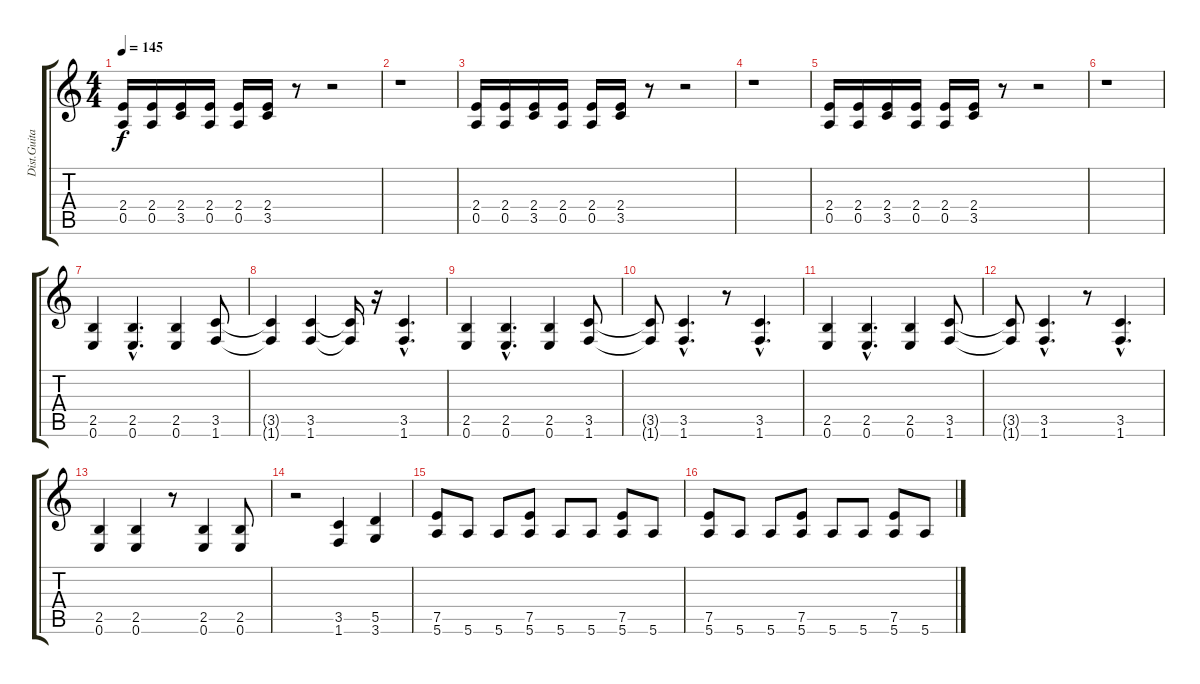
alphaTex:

\track ("Dist.Guitar" "Dist.Guita") {instrument distortionguitar}
\staff {score tabs}
\tuning (E4 B3 G3 D3 A2 E2) {hide}
\ts (4 4)
\tempo 145
\clef g2
\ks c
(2.4 0.5).16{dy f} (2.4 0.5).16 (2.4 3.5).16 (2.4 0.5).16 (2.4 0.5).16 (2.4 3.5).16 r.8 r.2 |
r.1 |
(2.4 0.5).16 (2.4 0.5).16 (2.4 3.5).16 (2.4 0.5).16 (2.4 0.5).16 (2.4 3.5).16 r.8 r.2 |
r.1 |
(2.4 0.5).16 (2.4 0.5).16 (2.4 3.5).16 (2.4 0.5).16 (2.4 0.5).16 (2.4 3.5).16 r.8 r.2 |
r.1 |
(2.5 0.6).4 (2.5{hac} 0.6{hac}).4{d} (2.5 0.6).4 (3.5 1.6).8 |
(3.5{t} 1.6{t}).4 (3.5 1.6).4 (3.5{t} 1.6{t}).16 r.16 (3.5{hac} 1.6{hac}).4{d} |
(2.5 0.6).4 (2.5{hac} 0.6{hac}).4{d} (2.5 0.6).4 (3.5 1.6).8 |
(3.5{t} 1.6{t}).8 (3.5{hac} 1.6{hac}).4{d} r.8 (3.5{hac} 1.6{hac}).4{d} |
(2.5 0.6).4 (2.5{hac} 0.6{hac}).4{d} (2.5 0.6).4 (3.5 1.6).8 |
(3.5{t} 1.6{t}).8 (3.5{hac} 1.6{hac}).4{d} r.8 (3.5{hac} 1.6{hac}).4{d} |
(2.5 0.6).4 (2.5 0.6).4 r.8 (2.5 0.6).4 (2.5 0.6).8 |
r.2 (3.5 1.6).4 (5.5 3.6).4 |
(7.5 5.6).8 5.6.8 5.6.8 (7.5 5.6).8 5.6.8 5.6.8 (7.5 5.6).8 5.6.8 |
(7.5 5.6).8 5.6.8 5.6.8 (7.5 5.6).8 5.6.8 5.6.8 (7.5 5.6).8 5.6.8
